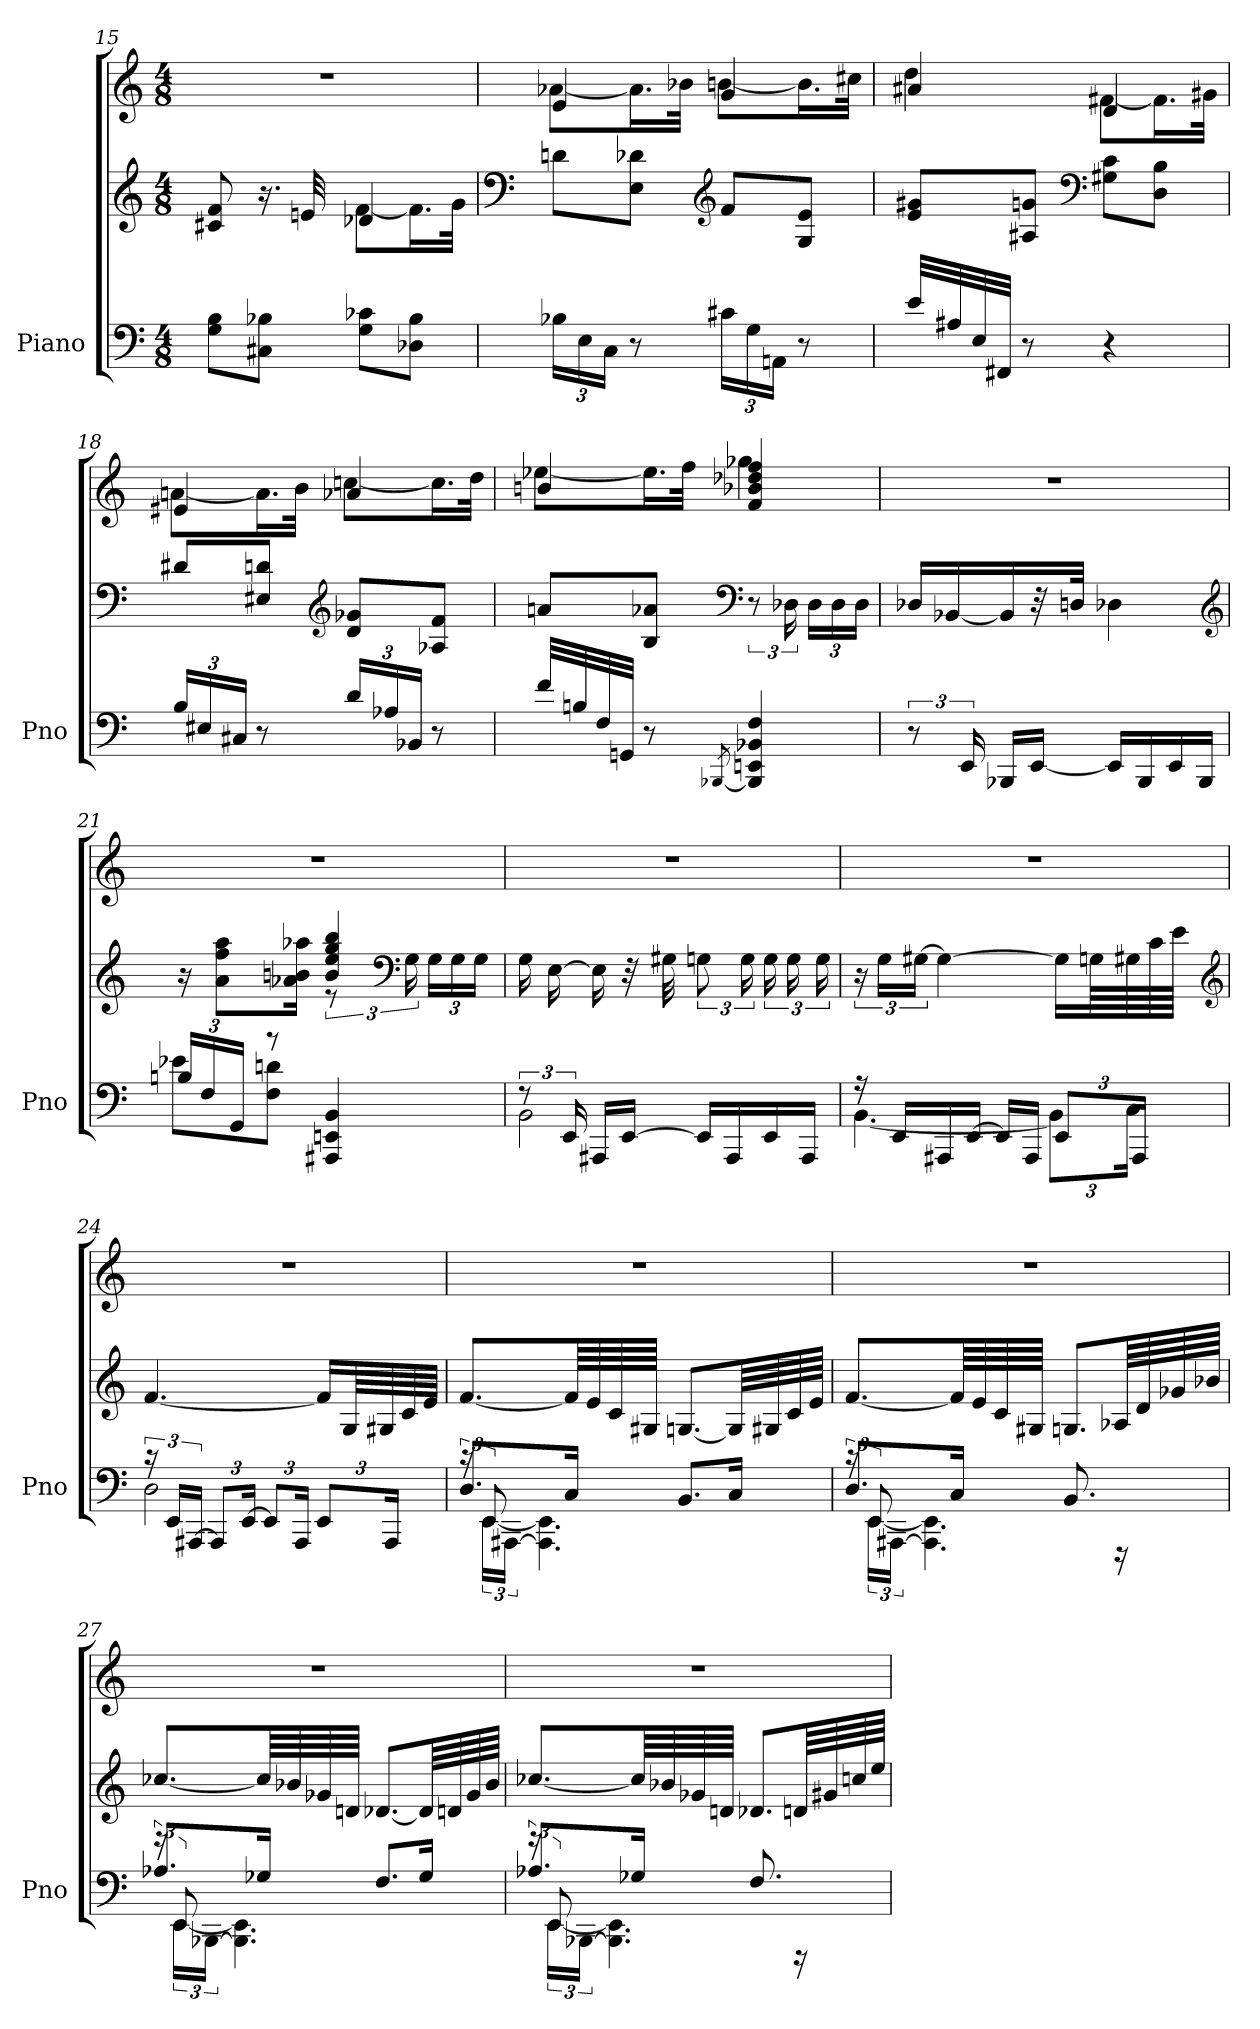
**kern	**kern	**kern
*part1	*part1	*part1
*staff3	*staff2	*staff1
*I"Piano	*	*
*I'Pno	*	*
*clefF4	*clefG2	*clefG2
*k[]	*k[]	*k[]
*M4/8	*M4/8	*M4/8
=15	=15	=15
*	*^	*
8G 8BL	8c#X 8f	4ryy	2r
8C#X 8B-XJ	16.r	.	.
.	32en	.	.
8G 8c-XL	4d-X	[8fL	.
8D-X 8B-J	.	16.fL]	.
.	.	32gJJk	.
*	*v	*v	*
=16	=16	=16
*	*clefF4	*
*	*	*^
24B-XLL	8dnL	4e	[8a-XL
24E	.	.	.
24CJJ	.	.	.
8r	8E 8d-XJ	.	16.a-L]
.	.	.	32b-XJJk
*	*clefG2	*	*
24c#XLL	8fL	4g	[8bnL
24G	.	.	.
24AAnJJ	.	.	.
8r	8G 8eJ	.	16.bL]
.	.	.	32cc#XJJk
=17	=17	=17	=17
32e\LLL	8e/ 8g#X/L	4a#X	4dd
32A#X/	.	.	.
32E	.	.	.
32FF#XJJJ	.	.	.
8r	8A#X 8gnJ	.	.
*	*clefF4	*	*
4r	8G#X 8cL	4d	[8f#XL
.	8D 8BJ	.	16.f#L]
.	.	.	32g#XJJk
=18	=18	=18	=18
24B\LL	8d#X/L	4e#X	[8anL
24E#X/	.	.	.
24C#XJJ	.	.	.
8r	8E#X 8dnJ	.	16.aL]
.	.	.	32bJJk
*	*clefG2	*	*
24d\LL	8d/ 8g-X/L	4a-X	[8ccnL
24A-X/	.	.	.
24BB-XJJ	.	.	.
8r	8A-X 8fJ	.	16.ccL]
.	.	.	32ddJJk
=19	=19	=19	=19
32f\LLL	8an/L	4bn	[8ee-XL
32Bn/	.	.	.
32F	.	.	.
32GGnJJJ	.	.	.
8r	8B 8a-XJ	.	16.ee-L]
.	.	.	32ffJJk
[8qBBB-X	.	.	.
*	*clefF4	*	*
4BBB-] 4EEn 4BB-X 4F	12r	4f 4b-X 4dd-X 4ff	4gg-X
.	24D-X	.	.
.	24D-LL	.	.
.	24D-	.	.
.	24D-JJ	.	.
*	*	*v	*v
=20	=20	=20
12r	16D-XLL	2r
.	[16BB-X	.
24EE	.	.
16BBB-XLL	16BB-]	.
[16EEJJ	32r	.
.	32DnJJk	.
16EELL]	4D-X	.
16BBB-	.	.
16EE	.	.
16BBB-JJ	.	.
*	*clefG2	*
=21	=21	=21
*^	*^	*
24BnLL	8e-XL	16r	4ryy	2r
24F	.	.	.	.
.	.	8a 8ff 8aaL	.	.
24GGJJ	.	.	.	.
8r	8F 8dnJ	.	.	.
.	.	16a-X 16bn 16aa-XJk	.	.
4AAA#X 4EEn 4BB	4ryy	4b 4ee 4gg 4bb	12r	.
*	*	*clefF4	*	*
.	.	.	24G	.
.	.	.	24GLL	.
.	.	.	24G	.
.	.	.	24GJJ	.
*	*	*v	*v	*
=22	=22	=22	=22
12r	2BB	16G	2r
.	.	[16E	.
24EE	.	.	.
16AAA#XLL	.	16E]	.
[16EEJJ	.	32r	.
.	.	32G#X	.
16EELL]	.	12Gn	.
16AAA#	.	.	.
.	.	24G	.
16EE	.	24G	.
.	.	24G	.
16AAA#JJ	.	.	.
.	.	24G	.
=23	=23	=23	=23
16r	[4.BB	24r	2r
.	.	24GLL	.
16EELL	.	.	.
.	.	[24G#XJJ	.
16AAA#X	.	4G#_	.
[16EEJJ	.	.	.
16EELL]	.	.	.
16AAA#JJ	.	.	.
12EEL	12BBL]	16G#LL]	.
.	.	64GnLL	.
.	.	64G#X	.
24AAA#Jk	24CJk	.	.
.	.	64c	.
.	.	64eJJJJ	.
*	*	*clefG2	*
=24	=24	=24	=24
24r	2D	[4.f	2r
24EELL	.	.	.
[24AAA#XJJ	.	.	.
12AAA#L]	.	.	.
[24EEJk	.	.	.
12EEL]	.	.	.
24AAA#Jk	.	.	.
12EEL	.	16fLL]	.
.	.	64GLL	.
.	.	64G#X	.
24AAA#Jk	.	.	.
.	.	64c	.
.	.	64eJJJJ	.
=25	=25	=25	=25
*	*^	*	*
24ryy	24r	8.DL	[8.fL	2r
24EE\LL	[12EE/	.	.	.
[24AAA#XJJ	.	.	.	.
4.AAA#]\ 4.EE]\	4.ryy	.	.	.
.	.	16CJk	64fLLL]	.
.	.	.	64e	.
.	.	.	64c	.
.	.	.	64G#XJJJJ	.
.	.	8.BBL	[8.GnL	.
.	.	16CJk	64GLLL]	.
.	.	.	64G#X	.
.	.	.	64c	.
.	.	.	64eJJJJ	.
=26	=26	=26	=26	=26
24ryy	24r	8.DL	[8.fL	2r
24EE\LL	[12EE/	.	.	.
[24AAA#XJJ	.	.	.	.
4.AAA#]\ 4.EE]\	4.ryy	.	.	.
.	.	16CJk	64fLLL]	.
.	.	.	64e	.
.	.	.	64c	.
.	.	.	64G#XJJJJ	.
.	.	8.BB	8.GnL	.
.	.	16r	64A-XLLL	.
.	.	.	64d	.
.	.	.	64g-X	.
.	.	.	64b-XJJJJ	.
=27	=27	=27	=27	=27
24ryy	24r	8.A-XL	[8.cc-XL	2r
24EE\LL	[12EE/	.	.	.
[24BBB-XJJ	.	.	.	.
4.BBB-]\ 4.EE]\	4.ryy	.	.	.
.	.	16G-XJk	64cc-LLL]	.
.	.	.	64b-X	.
.	.	.	64g-X	.
.	.	.	64dnJJJJ	.
.	.	8.FL	[8.d-XL	.
.	.	16G-Jk	64d-LLL]	.
.	.	.	64dn	.
.	.	.	64g-	.
.	.	.	64b-JJJJ	.
=28	=28	=28	=28	=28
24ryy	24r	8.A-XL	[8.cc-XL	2r
24EE\LL	[12EE/	.	.	.
[24BBB-XJJ	.	.	.	.
4.BBB-]\ 4.EE]\	4.ryy	.	.	.
.	.	16G-XJk	64cc-LLL]	.
.	.	.	64b-X	.
.	.	.	64g-X	.
.	.	.	64dnJJJJ	.
.	.	8.F	8.d-XL	.
.	.	16r	64dnLLL	.
.	.	.	64g#X	.
.	.	.	64ccn	.
.	.	.	64eeJJJJ	.
*v	*v	*v	*	*
=	=	=
*-	*-	*-
